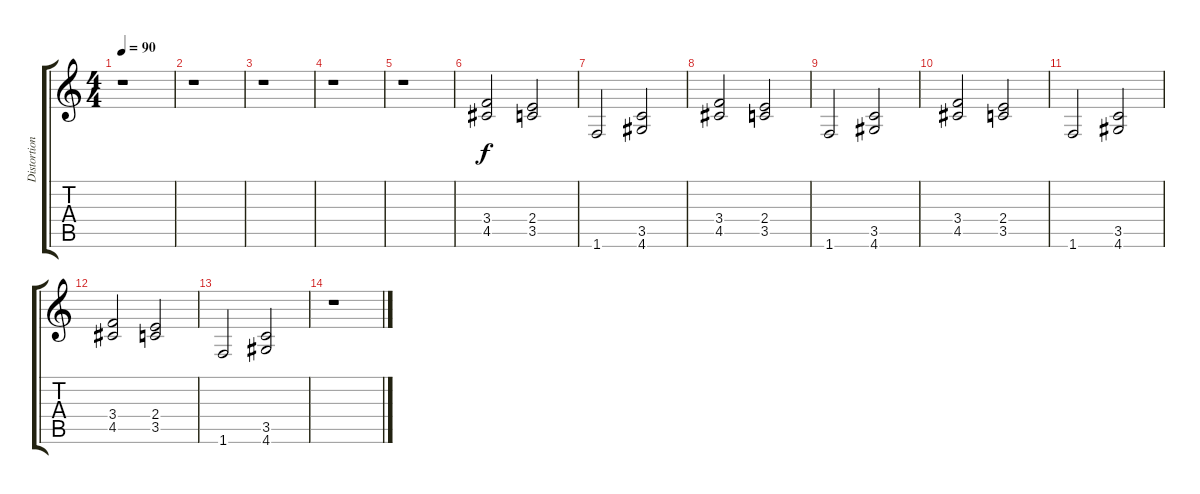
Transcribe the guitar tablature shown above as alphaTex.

\track ("Distortion" "Distortion") {instrument distortionguitar}
\staff {score tabs}
\tuning (E4 B3 G3 D3 A2 E2) {hide}
\ts (4 4)
\tempo 90
\clef g2
\ks c
r.1{dy f} |
r.1 |
r.1 |
r.1 |
r.1 |
(3.4 4.5).2 (2.4 3.5).2 |
1.6.2 (3.5 4.6).2 |
(3.4 4.5).2 (2.4 3.5).2 |
1.6.2 (3.5 4.6).2 |
(3.4 4.5).2 (2.4 3.5).2 |
1.6.2 (3.5 4.6).2 |
(3.4 4.5).2 (2.4 3.5).2 |
1.6.2 (3.5 4.6).2 |
r.1
